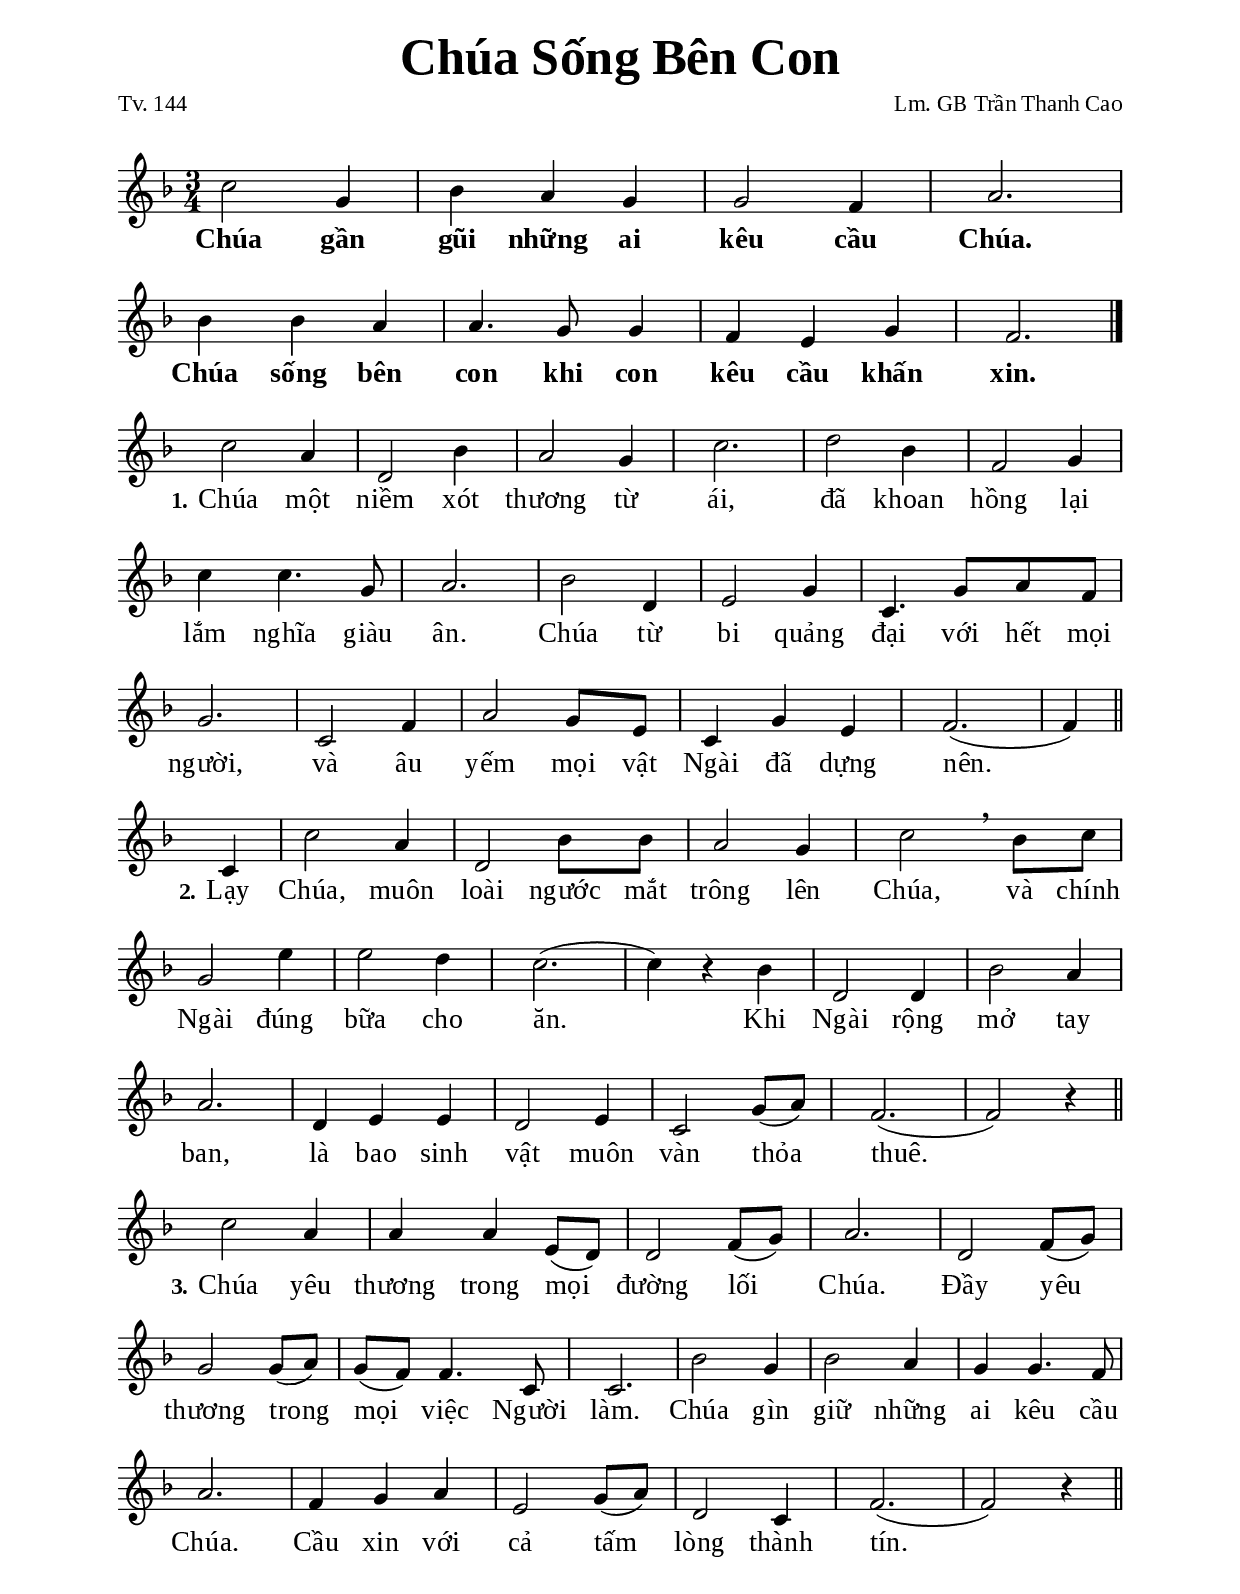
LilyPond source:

% Cài đặt chung
\version "2.22.1"
\include "english.ly"

\header {
  title = \markup { \fontsize #3 "Chúa Sống Bên Con" }
  poet = "Tv. 144"
  composer = "Lm. GB Trần Thanh Cao"
  arranger = " "
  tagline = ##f
}

% Nhạc điệp khúc
nhacDiepKhuc= \relative c'' {
  c2 g4 |
  bf a g |
  g2 f4 |
  a2. |
  bf4 bf a |
  a4. g8 g4 |
  f e g |
  f2. \bar "|."
}

% Nhạc phiên khúc
nhacPhienKhucMot = \relative c'' {
  c2 a4 |
  d,2 bf'4 |
  a2 g4 |
  c2. |
  d2 bf4 |
  f2 g4 |
  c4 c4. g8 |
  a2. |
  bf2 d,4 |
  e2 g4 |
  c,4. g'8 a f |
  g2. |
  c,2 f4 |
  a2 g8 e |
  c4 g' e |
  f2. ( |
  f4) \bar "||"
}

nhacPhienKhucHai = \relative c' {
  \partial 4 c4 |
  c'2 a4 |
  d,2 bf'8 bf |
  a2 g4 |
  c2 \breathe bf8 c |
  g2 e'4 |
  e2 d4 |
  c2. ( |
  c4) r bf |
  d,2 d4 |
  bf'2 a4 |
  a2. |
  d,4 e e |
  d2 e4 |
  c2 g'8 (a) |
  f2. ( |
  f2) r4 \bar "||"
}

nhacPhienKhucBa = \relative c'' {
  c2 a4 |
  a a e8 (d) |
  d2 f8 (g) |
  a2. |
  d,2 f8 (g) |
  g2 g8 (a) |
  g (f) f4. c8 |
  c2. |
  bf'2 g4 |
  bf2 a4 |
  g g4. f8 |
  a2. |
  f4 g a |
  e2 g8 (a) |
  d,2 c4 |
  f2. ( |
  f2) r4 \bar "||"
}

% Lời điệp khúc
loiDiepKhuc = \lyricmode {
  Chúa gần gũi những ai kêu cầu Chúa.
  Chúa sống bên con khi con kêu cầu khấn xin.
}

% Lời phiên khúc
loiPhienKhucMot = \lyricmode {
  \set stanza = #"1."
  Chúa một niềm xót thương từ ái,
  đã khoan hồng lại lắm nghĩa giàu ân.
  Chúa từ bi quảng đại với hết mọi người,
  và âu yếm mọi vật Ngài đã dựng nên.
}

loiPhienKhucHai = \lyricmode {
  \set stanza = #"2."
  Lạy Chúa, muôn loài ngước mắt trông lên Chúa,
  và chính Ngài đúng bữa cho ăn.
  Khi Ngài rộng mở tay ban,
  là bao sinh vật muôn vàn thỏa thuê.
}

loiPhienKhucBa = \lyricmode {
  \set stanza = #"3."
  Chúa yêu thương trong mọi đường lối Chúa.
  Đầy yêu thương trong mọi việc Người làm.
  Chúa gìn giữ những ai kêu cầu Chúa.
  Cầu xin với cả tấm lòng thành tín.
}


% Dàn trang
\paper {
  #(set-paper-size "a4")
  top-margin = 15\mm
  bottom-margin = 10\mm
  left-margin = 20\mm
  right-margin = 20\mm
  indent = #0
  #(define fonts
    (make-pango-font-tree
      "Liberation Serif"
      "Liberation Serif"
      "Liberation Serif"
      (/ 20 20)))
  page-count = #1
  system-system-spacing = #'((basic-distance . 12.5))
  score-system-spacing = #'((basic-distance . 12.5))
}

% Thiết lập tông và nhịp
TongNhip = { \key f \major \time 3/4 }

\score {
  \new ChoirStaff <<
    \new Staff = diepKhuc \with {
        \consists "Merge_rests_engraver"
        %\magnifyStaff #(magstep +1)
      }
      <<
      \new Voice = beSop {
        \TongNhip \stemNeutral \nhacDiepKhuc
      }
    >>
    \new Lyrics \lyricsto beSop \loiDiepKhuc
  >>
  \layout {
    \override Lyrics.LyricText.font-series = #'bold
    \override Lyrics.LyricText.font-size = #+2
    \override Lyrics.LyricSpace.minimum-distance = #3.0
    \override Score.BarNumber.break-visibility = ##(#f #f #f)
    \override Score.SpacingSpanner.uniform-stretching = ##t
  }
}

\score {
  \new ChoirStaff <<
    \new Staff = phienKhuc \with {
        %\magnifyStaff #(magstep +1)
      }
      <<
      \new Voice = beSop {
        \TongNhip \nhacPhienKhucMot
      }
    >>
    \new Lyrics \lyricsto beSop \loiPhienKhucMot
  >>
  \layout {
    \override Staff.TimeSignature.transparent = ##t
    \override Lyrics.LyricText.font-size = #+2
    \override Lyrics.LyricSpace.minimum-distance = #2.5
    \override Score.BarNumber.break-visibility = ##(#f #f #f)
    \override Score.SpacingSpanner.uniform-stretching = ##t
  } 
}

\score {
  \new ChoirStaff <<
    \new Staff = phienKhuc \with {
        %\magnifyStaff #(magstep +1)
      }
      <<
      \new Voice = beSop {
        \TongNhip \nhacPhienKhucHai
      }
    >>
    \new Lyrics \lyricsto beSop \loiPhienKhucHai
  >>
  \layout {
    \override Staff.TimeSignature.transparent = ##t
    \override Lyrics.LyricText.font-size = #+2
    \override Lyrics.LyricSpace.minimum-distance = #2.2
    \override Score.BarNumber.break-visibility = ##(#f #f #f)
    \override Score.SpacingSpanner.uniform-stretching = ##t
  } 
}

\score {
  \new ChoirStaff <<
    \new Staff = phienKhuc \with {
        %\magnifyStaff #(magstep +1)
      }
      <<
      \new Voice = beSop {
        \TongNhip \nhacPhienKhucBa
      }
    >>
    \new Lyrics \lyricsto beSop \loiPhienKhucBa
  >>
  \layout {
    \override Staff.TimeSignature.transparent = ##t
    \override Lyrics.LyricText.font-size = #+2
    \override Lyrics.LyricSpace.minimum-distance = #2.2
    \override Score.BarNumber.break-visibility = ##(#f #f #f)
    \override Score.SpacingSpanner.uniform-stretching = ##t
  } 
}
